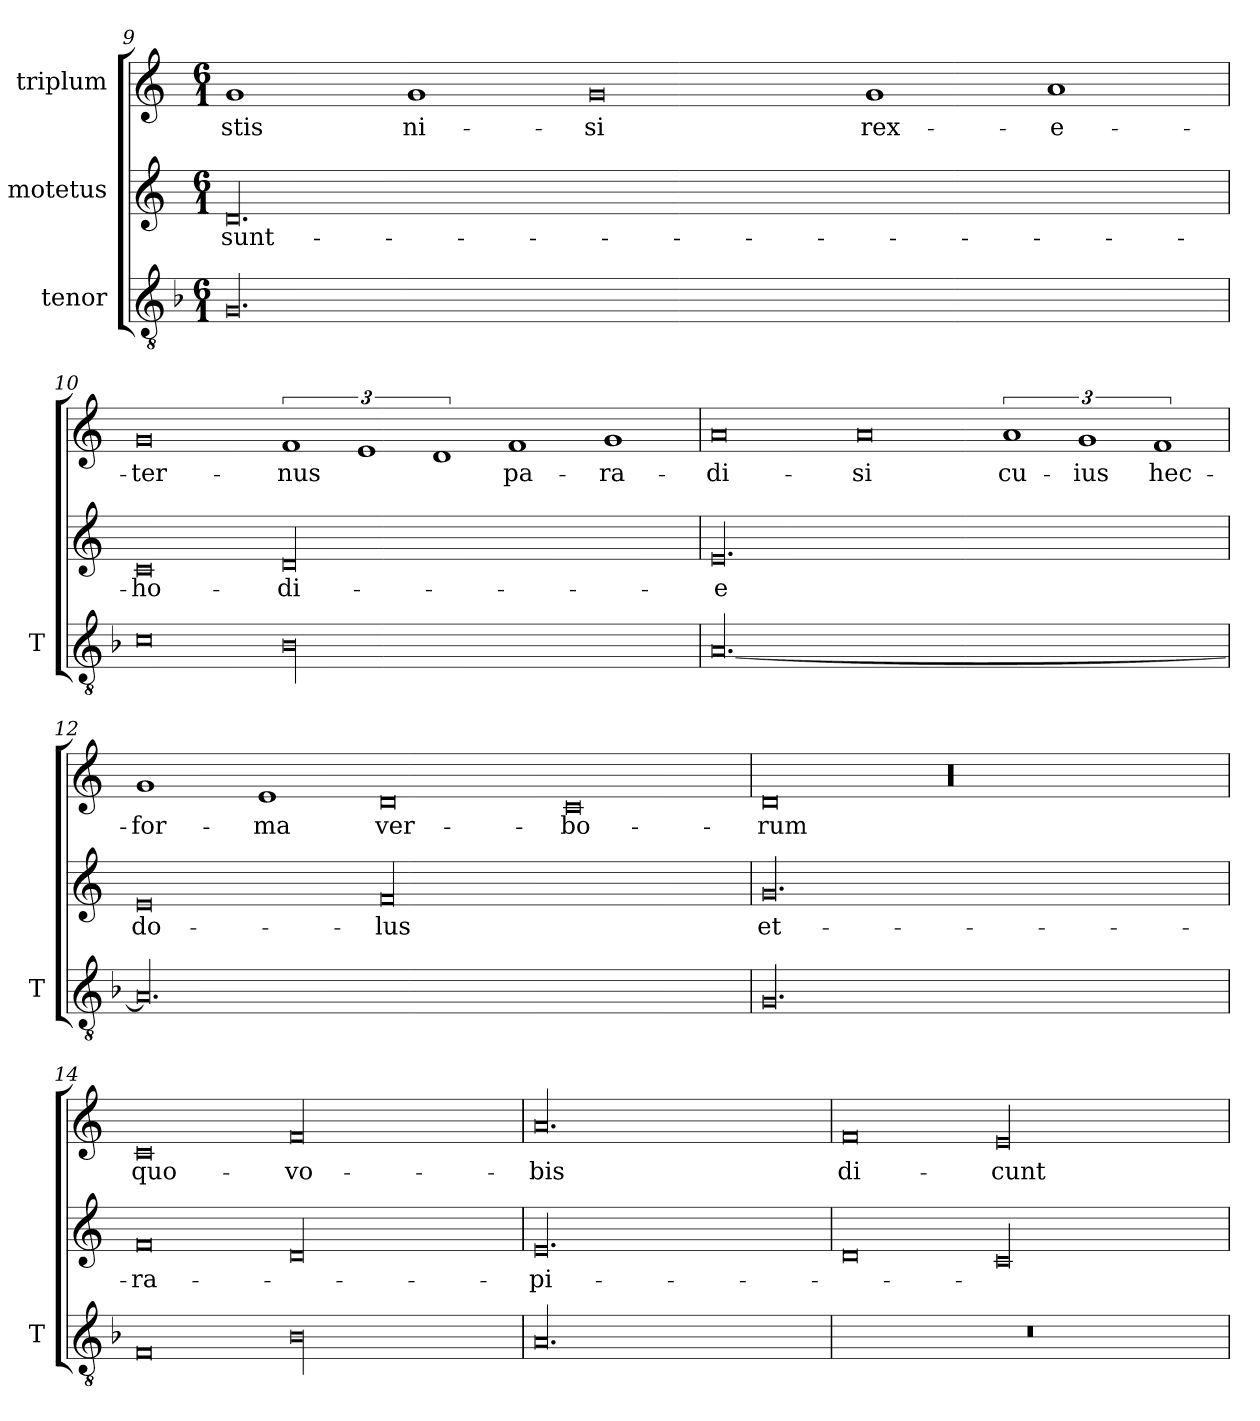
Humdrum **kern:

**kern	**kern	**text	**kern	**text
*part3	*part2	*part2	*part1	*part1
*staff3	*staff2	*staff2	*staff1	*staff1
*I"tenor	*I"motetus	*	*I"triplum	*
*I'T	*	*	*	*
*clefGv2	*clefG2	*	*clefG2	*
*k[b-]	*k[]	*	*k[]	*
*F:	*C:	*	*C:	*
*M6/1	*M6/1	*	*M6/1	*
=9	=9	=9	=9	=9
00.G/	00.d/	sunt-	1g/	-stis
.	.	.	1g/	ni-
.	.	.	0g/	-si
.	.	.	1g/	rex-
.	.	.	1a/	e-
=10	=10	=10	=10	=10
0c\	0c/	ho-	0g/	-ter-
00B-\	00d/	-di-	3%2f/	-nus
.	.	.	3%2e/	.
.	.	.	3%2d/	.
.	.	.	1f/	pa-
.	.	.	1g/	-ra-
=11	=11	=11	=11	=11
[00.A/	00.e/	-e	0a/	-di-
.	.	.	0a/	-si
.	.	.	3%2a/	cu-
.	.	.	3%2g/	-ius
.	.	.	3%2f/	hec-
=12	=12	=12	=12	=12
00.A/]	0e/	do-	1g/	for-
.	.	.	1e/	-ma
.	00f/	-lus	0d/	ver-
.	.	.	0c/	-bo-
!!LO:PB:g=z
=13	=13	=13	=13	=13
00.G/	00.g/	et-	0d/	-rum
.	.	.	00r	.
=14	=14	=14	=14	=14
0F/	0f/	ra-	0c/	quo-
00B-\	00d/	.	00f/	vo-
=15	=15	=15	=15	=15
00.A/	00.e/	-pi-	00.a/	-bis
=16	=16	=16	=16	=16
00.r	0d/	.	0f/	di-
.	00c/	.	00e/	-cunt
=	=	=	=	=
*-	*-	*-	*-	*-
